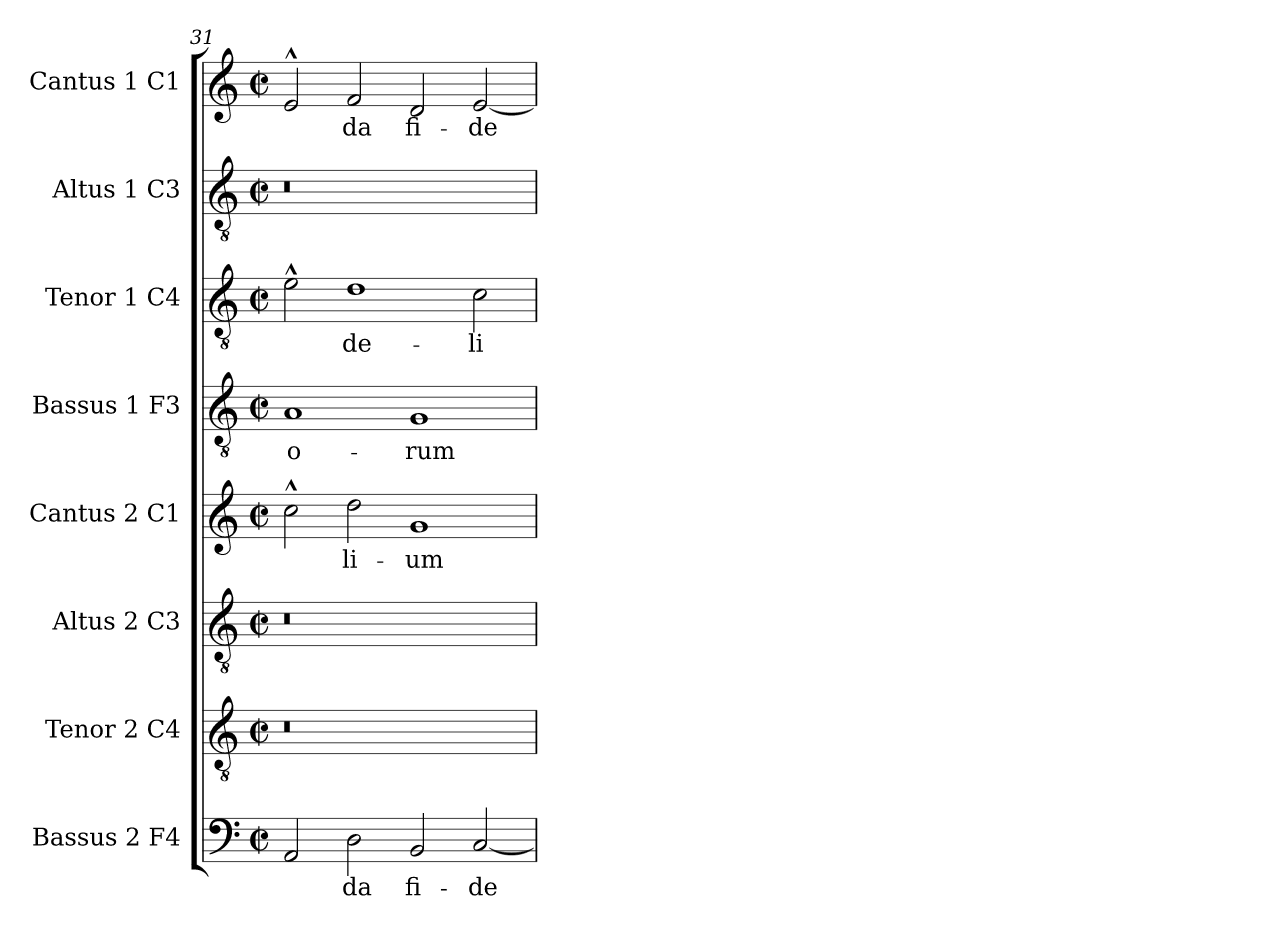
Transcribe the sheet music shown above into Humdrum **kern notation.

**kern	**text	**kern	**kern	**kern	**text	**kern	**text	**kern	**text	**kern	**kern	**text
*part8	*part8	*part7	*part6	*part5	*part5	*part4	*part4	*part3	*part3	*part2	*part1	*part1
*staff8	*staff8	*staff7	*staff6	*staff5	*staff5	*staff4	*staff4	*staff3	*staff3	*staff2	*staff1	*staff1
*I"Bassus 2  F4	*	*I"Tenor 2  C4	*I"Altus 2  C3	*I"Cantus 2  C1	*	*I"Bassus 1  F3	*	*I"Tenor 1  C4	*	*I"Altus 1  C3	*I"Cantus 1  C1	*
*I'B2	*	*I'T2	*I'A2	*I'C2	*	*I'B1	*	*I'T1	*	*I'A1	*I'C1	*
!!LO:PB:g=z
*clefF4	*	*clefGv2	*clefGv2	*clefG2	*	*clefGv2	*	*clefGv2	*	*clefGv2	*clefG2	*
*M2/2	*	*M2/2	*M2/2	*M2/2	*	*M2/2	*	*M2/2	*	*M2/2	*M2/2	*
*met(c|)	*	*met(c|)	*met(c|)	*met(c|)	*	*met(c|)	*	*met(c|)	*	*met(c|)	*met(c|)	*
=31	=31	=31	=31	=31	=31	=31	=31	=31	=31	=31	=31	=31
!	!	!	!	!	!	!	!LO:LY:b:rj	!	!	!	!	!
2AA/	.	0r	0r	2cc^^>\	.	1A	-o-	2e^^>\	.	0r	2e^^</	.
!	!LO:LY:b:cj	!	!	!	!LO:LY:b:cj	!	!	!	!LO:LY:b:cj	!	!	!LO:LY:b:cj
2D\	-da	.	.	2dd\	-li-	.	.	1d	-de-	.	2f/	-da
!	!LO:LY:b:cj	!	!	!	!LO:LY:b:cj	!	!LO:LY:b:cj	!	!	!	!	!LO:LY:b:cj
2BB/	fi-	.	.	1g	-um	1G	-rum	.	.	.	2d/	fi-
!	!LO:LY:b:cj	!	!	!	!	!	!	!	!LO:LY:b:cj	!	!	!LO:LY:b:cj
[<2C/	-de-	.	.	.	.	.	.	2c\	-li-	.	[<2e/	-de-
=	=	=	=	=	=	=	=	=	=	=	=	=
*-	*-	*-	*-	*-	*-	*-	*-	*-	*-	*-	*-	*-
